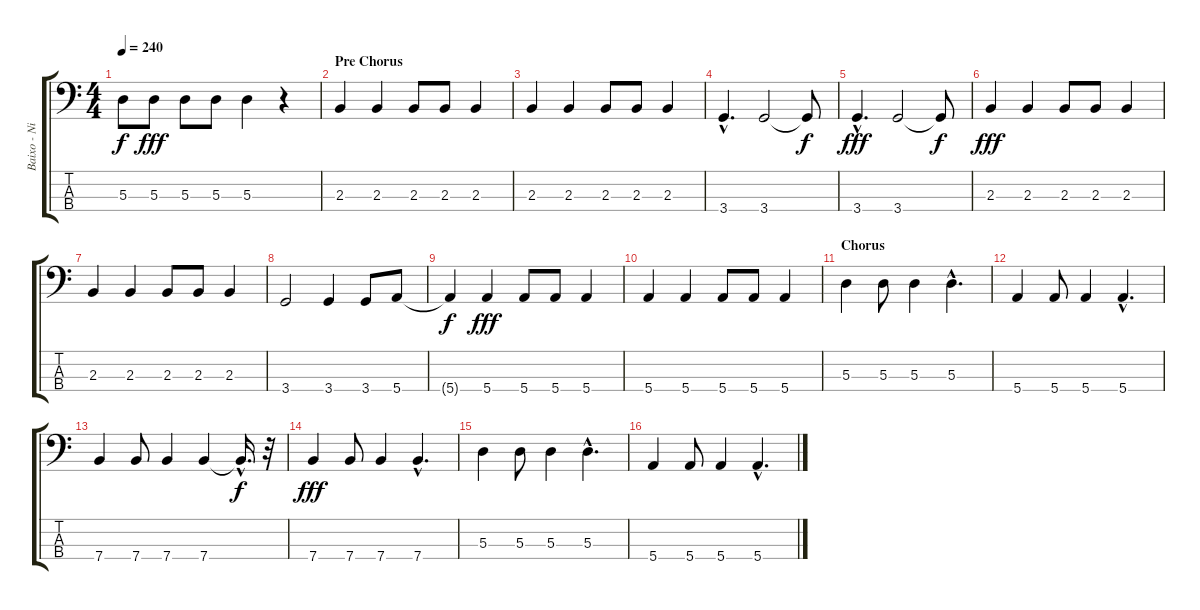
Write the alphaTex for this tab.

\track ("Baixo - Nikola" "Baixo - Ni") {instrument electricbasspick}
\staff {score tabs}
\tuning (G2 D2 A1 E1) {hide}
\ts (4 4)
\tempo 240
\clef f4
\ks c
5.3{t}.8{dy f} 5.3.8{dy fff} 5.3.8 5.3.8 5.3.4 r.4 |
\section ("" "Pre Chorus")
2.3.4 2.3.4 2.3.8 2.3.8 2.3.4 |
2.3.4 2.3.4 2.3.8 2.3.8 2.3.4 |
3.4{hac}.4{d} 3.4.2 3.4{t}.8{dy f} |
3.4{hac}.4{d dy fff} 3.4.2 3.4{t}.8{dy f} |
2.3.4{dy fff} 2.3.4 2.3.8 2.3.8 2.3.4 |
2.3.4 2.3.4 2.3.8 2.3.8 2.3.4 |
3.4.2 3.4.4 3.4.8 5.4.8 |
5.4{t}.4{dy f} 5.4.4{dy fff} 5.4.8 5.4.8 5.4.4 |
5.4.4 5.4.4 5.4.8 5.4.8 5.4.4 |
\section ("" "Chorus")
5.3.4 5.3.8 5.3.4 5.3{hac}.4{d} |
5.4.4 5.4.8 5.4.4 5.4{hac}.4{d} |
7.4.4 7.4.8 7.4.4 7.4.4 7.4{hac t}.16{d dy f} r.32 |
7.4.4{dy fff} 7.4.8 7.4.4 7.4{hac}.4{d} |
5.3.4 5.3.8 5.3.4 5.3{hac}.4{d} |
5.4.4 5.4.8 5.4.4 5.4{hac}.4{d}
